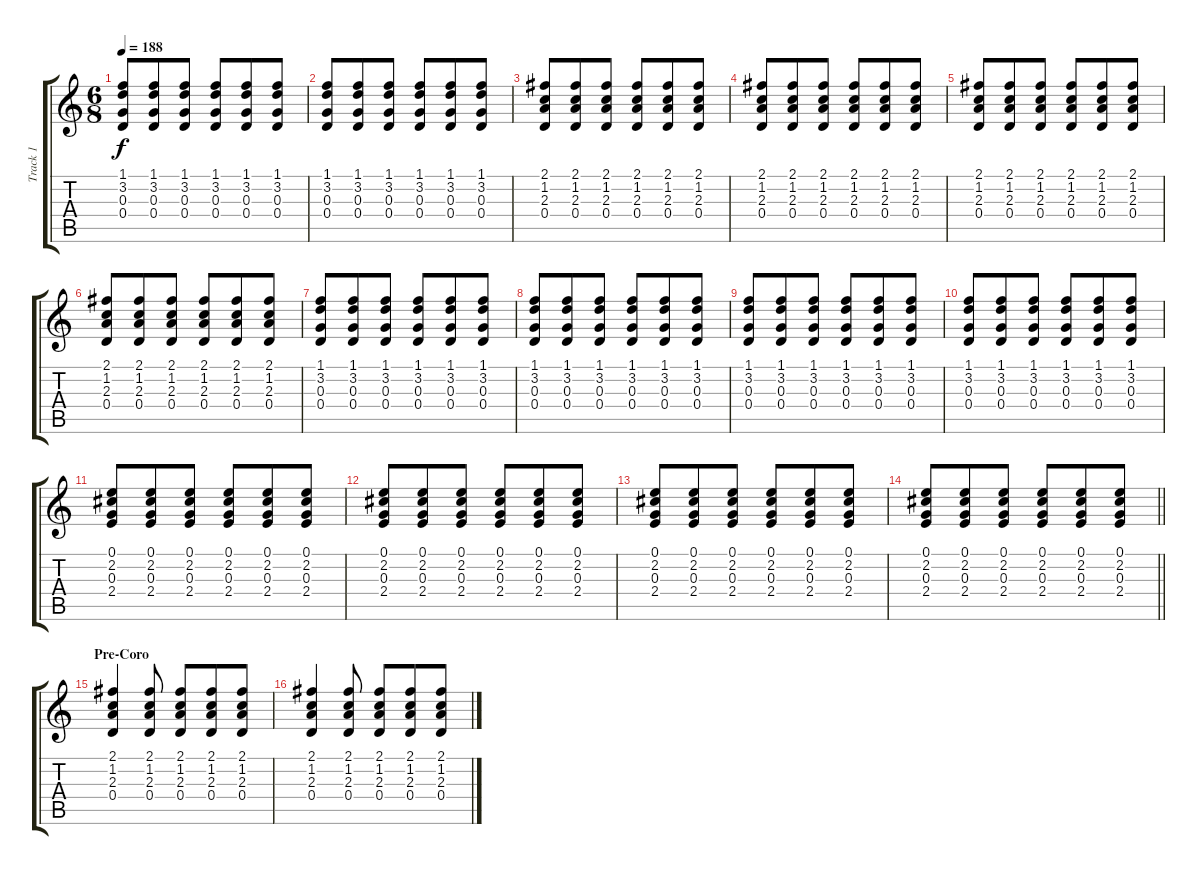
\track ("Track 1" "Track 1") {instrument acousticguitarsteel}
\staff {score tabs}
\tuning (E4 B3 G3 D3 A2 E2) {hide}
\ts (6 8)
\tempo 188
\clef g2
\ks c
(1.1 3.2 0.3 0.4).8{dy f} (1.1 3.2 0.3 0.4).8 (1.1 3.2 0.3 0.4).8 (1.1 3.2 0.3 0.4).8 (1.1 3.2 0.3 0.4).8 (1.1 3.2 0.3 0.4).8 |
(1.1 3.2 0.3 0.4).8 (1.1 3.2 0.3 0.4).8 (1.1 3.2 0.3 0.4).8 (1.1 3.2 0.3 0.4).8 (1.1 3.2 0.3 0.4).8 (1.1 3.2 0.3 0.4).8 |
(2.1 1.2 2.3 0.4).8 (2.1 1.2 2.3 0.4).8 (2.1 1.2 2.3 0.4).8 (2.1 1.2 2.3 0.4).8 (2.1 1.2 2.3 0.4).8 (2.1 1.2 2.3 0.4).8 |
(2.1 1.2 2.3 0.4).8 (2.1 1.2 2.3 0.4).8 (2.1 1.2 2.3 0.4).8 (2.1 1.2 2.3 0.4).8 (2.1 1.2 2.3 0.4).8 (2.1 1.2 2.3 0.4).8 |
(2.1 1.2 2.3 0.4).8 (2.1 1.2 2.3 0.4).8 (2.1 1.2 2.3 0.4).8 (2.1 1.2 2.3 0.4).8 (2.1 1.2 2.3 0.4).8 (2.1 1.2 2.3 0.4).8 |
(2.1 1.2 2.3 0.4).8 (2.1 1.2 2.3 0.4).8 (2.1 1.2 2.3 0.4).8 (2.1 1.2 2.3 0.4).8 (2.1 1.2 2.3 0.4).8 (2.1 1.2 2.3 0.4).8 |
(1.1 3.2 0.3 0.4).8 (1.1 3.2 0.3 0.4).8 (1.1 3.2 0.3 0.4).8 (1.1 3.2 0.3 0.4).8 (1.1 3.2 0.3 0.4).8 (1.1 3.2 0.3 0.4).8 |
(1.1 3.2 0.3 0.4).8 (1.1 3.2 0.3 0.4).8 (1.1 3.2 0.3 0.4).8 (1.1 3.2 0.3 0.4).8 (1.1 3.2 0.3 0.4).8 (1.1 3.2 0.3 0.4).8 |
(1.1 3.2 0.3 0.4).8 (1.1 3.2 0.3 0.4).8 (1.1 3.2 0.3 0.4).8 (1.1 3.2 0.3 0.4).8 (1.1 3.2 0.3 0.4).8 (1.1 3.2 0.3 0.4).8 |
(1.1 3.2 0.3 0.4).8 (1.1 3.2 0.3 0.4).8 (1.1 3.2 0.3 0.4).8 (1.1 3.2 0.3 0.4).8 (1.1 3.2 0.3 0.4).8 (1.1 3.2 0.3 0.4).8 |
(0.1 2.2 0.3 2.4).8 (0.1 2.2 0.3 2.4).8 (0.1 2.2 0.3 2.4).8 (0.1 2.2 0.3 2.4).8 (0.1 2.2 0.3 2.4).8 (0.1 2.2 0.3 2.4).8 |
(0.1 2.2 0.3 2.4).8 (0.1 2.2 0.3 2.4).8 (0.1 2.2 0.3 2.4).8 (0.1 2.2 0.3 2.4).8 (0.1 2.2 0.3 2.4).8 (0.1 2.2 0.3 2.4).8 |
(0.1 2.2 0.3 2.4).8 (0.1 2.2 0.3 2.4).8 (0.1 2.2 0.3 2.4).8 (0.1 2.2 0.3 2.4).8 (0.1 2.2 0.3 2.4).8 (0.1 2.2 0.3 2.4).8 |
\barLineRight lightlight
(0.1 2.2 0.3 2.4).8 (0.1 2.2 0.3 2.4).8 (0.1 2.2 0.3 2.4).8 (0.1 2.2 0.3 2.4).8 (0.1 2.2 0.3 2.4).8 (0.1 2.2 0.3 2.4).8 |
\section ("" "Pre-Coro")
(2.1 1.2 2.3 0.4).4 (2.1 1.2 2.3 0.4).8 (2.1 1.2 2.3 0.4).8 (2.1 1.2 2.3 0.4).8 (2.1 1.2 2.3 0.4).8 |
(2.1 1.2 2.3 0.4).4 (2.1 1.2 2.3 0.4).8 (2.1 1.2 2.3 0.4).8 (2.1 1.2 2.3 0.4).8 (2.1 1.2 2.3 0.4).8
